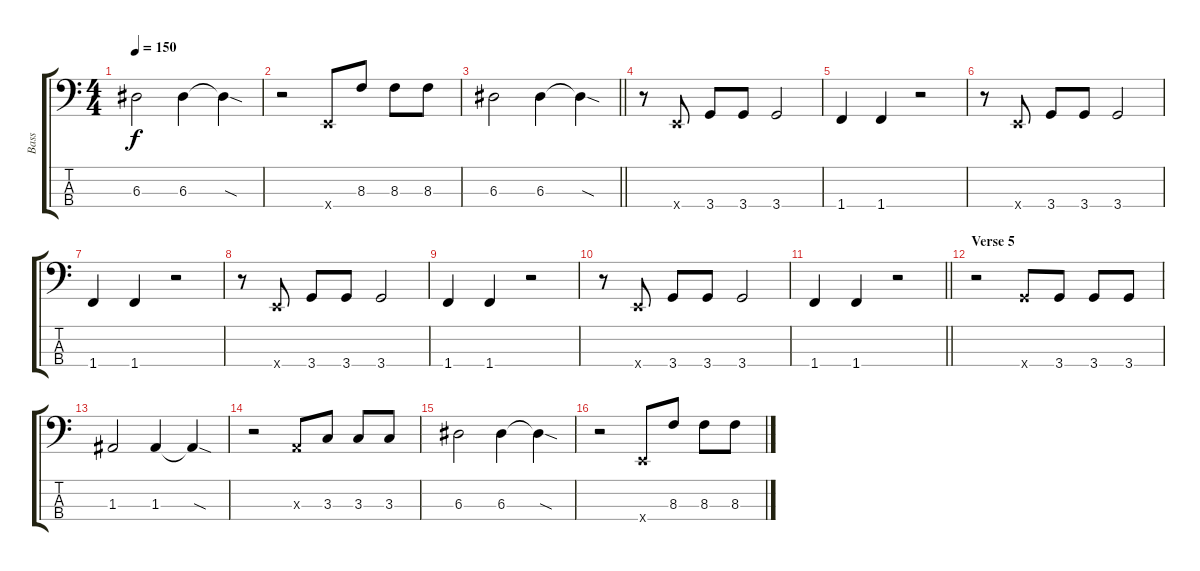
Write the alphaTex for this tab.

\track ("Bass" "Bass") {instrument electricbassfinger}
\staff {score tabs}
\tuning (G2 D2 A1 E1) {hide}
\ts (4 4)
\tempo 150
\clef f4
\ks c
6.3.2{dy f} 6.3.4 6.3{sod t}.4 |
r.2 0.4{x}.8 8.3.8 8.3.8 8.3.8 |
\barLineRight lightlight
6.3.2 6.3.4 6.3{sod t}.4 |
\section ("" "")
r.8 0.4{x}.8 3.4.8 3.4.8 3.4.2 |
1.4.4 1.4.4 r.2 |
r.8 0.4{x}.8 3.4.8 3.4.8 3.4.2 |
1.4.4 1.4.4 r.2 |
r.8 0.4{x}.8 3.4.8 3.4.8 3.4.2 |
1.4.4 1.4.4 r.2 |
r.8 0.4{x}.8 3.4.8 3.4.8 3.4.2 |
\barLineRight lightlight
1.4.4 1.4.4 r.2 |
\section ("" "Verse 5")
r.2 3.4{x}.8 3.4.8 3.4.8 3.4.8 |
1.3.2 1.3.4 1.3{sod t}.4 |
r.2 0.3{x}.8 3.3.8 3.3.8 3.3.8 |
6.3.2 6.3.4 6.3{sod t}.4 |
r.2 0.4{x}.8 8.3.8 8.3.8 8.3.8
